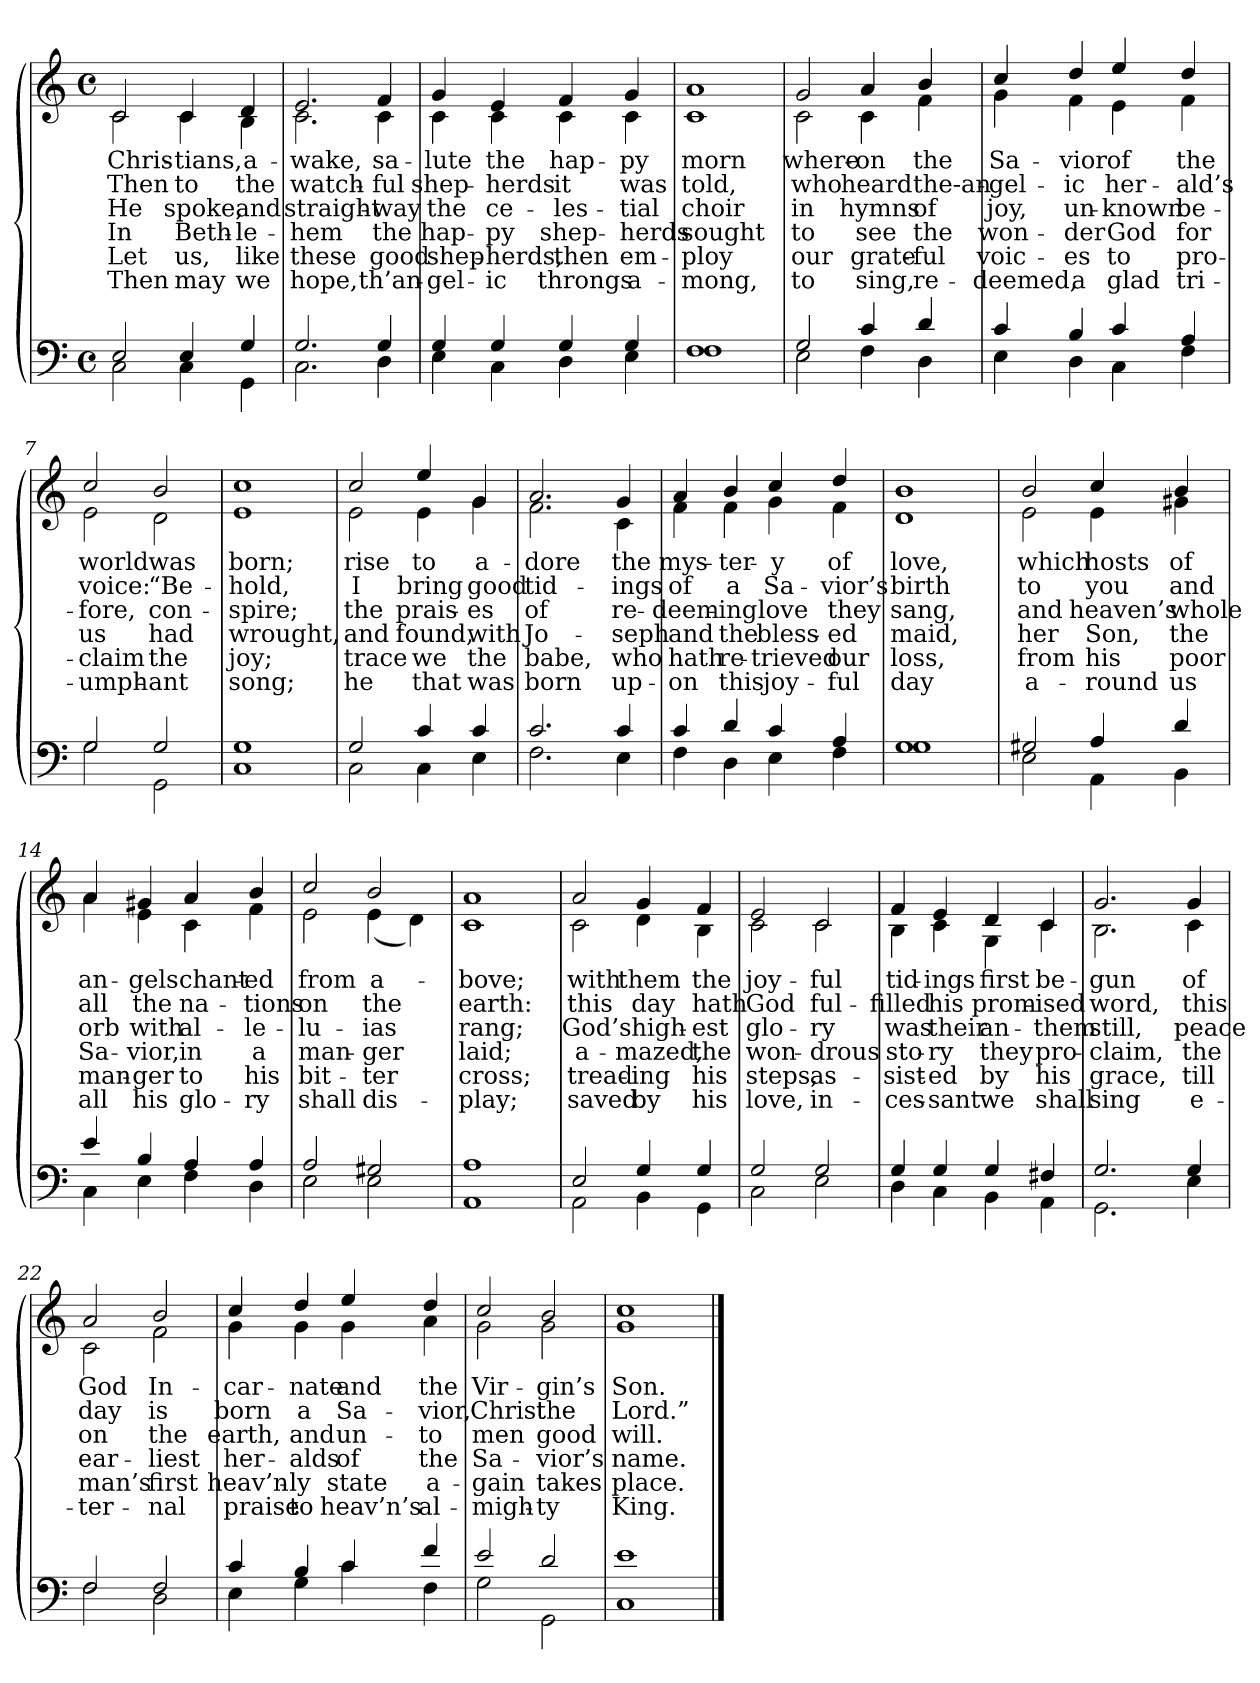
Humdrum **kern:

**kern	**kern	**text	**text	**text	**text	**text	**text
*part2	*part1	*part1	*part1	*part1	*part1	*part1	*part1
*staff2	*staff1	*staff1	*staff1	*staff1	*staff1	*staff1	*staff1
*clefF4	*clefG2	*	*	*	*	*	*
*k[]	*k[]	*	*	*	*	*	*
*M4/4	*M4/4	*	*	*	*	*	*
*met(c)	*met(c)	*	*	*	*	*	*
=1	=1	=1	=1	=1	=1	=1	=1
*^	*	*	*	*	*	*	*
!	!	!LO:TX:b:i:t=Verse	!	!	!	!	!	!
!	!	!	!LO:LY:b	!LO:LY:b	!LO:LY:b	!LO:LY:b	!LO:LY:b	!LO:LY:b
*	*	*^	*	*	*	*	*	*
2E/	2C\	2c/	2c\	Chris-	Then	He	In	Let	Then
!	!	!	!	!LO:LY:b	!LO:LY:b	!LO:LY:b	!LO:LY:b	!LO:LY:b	!LO:LY:b
4E/	4C\	4c/	4c\	-tians,	to	spoke,	Beth-	us,	may
!	!	!	!	!LO:LY:b	!LO:LY:b	!LO:LY:b	!LO:LY:b	!LO:LY:b	!LO:LY:b
4G/	4GG\	4d/	4B\	a-	the	and	-le-	like	we
=2	=2	=2	=2	=2	=2	=2	=2	=2	=2
!	!	!	!	!LO:LY:b	!LO:LY:b	!LO:LY:b	!LO:LY:b	!LO:LY:b	!LO:LY:b
2.G/	2.C\	2.e/	2.c\	-wake,	watch-	straight-	-hem	these	hope,
!	!	!	!	!LO:LY:b	!LO:LY:b	!LO:LY:b	!LO:LY:b	!LO:LY:b	!LO:LY:b
4G/	4D\	4f/	4c\	sa-	-ful	-way	the	good	th’an-
=3	=3	=3	=3	=3	=3	=3	=3	=3	=3
!	!	!	!	!LO:LY:b	!LO:LY:b	!LO:LY:b	!LO:LY:b	!LO:LY:b	!LO:LY:b
4G/	4E\	4g/	4c\	-lute	shep-	the	hap-	shep-	-gel-
!	!	!	!	!LO:LY:b	!LO:LY:b	!LO:LY:b	!LO:LY:b	!LO:LY:b	!LO:LY:b
4G/	4C\	4e/	4c\	the	-herds	ce-	-py	-herds,	-ic
!	!	!	!	!LO:LY:b	!LO:LY:b	!LO:LY:b	!LO:LY:b	!LO:LY:b	!LO:LY:b
4G/	4D\	4f/	4c\	hap-	it	-les-	shep-	then	throngs
!	!	!	!	!LO:LY:b	!LO:LY:b	!LO:LY:b	!LO:LY:b	!LO:LY:b	!LO:LY:b
4G/	4E\	4g/	4c\	-py	was	-tial	-herds	em-	a-
=4	=4	=4	=4	=4	=4	=4	=4	=4	=4
!	!	!	!	!LO:LY:b	!LO:LY:b	!LO:LY:b	!LO:LY:b	!LO:LY:b	!LO:LY:b
1F	1F	1a	1c	morn	told,	choir	sought	-ploy	-mong,
!!LO:LB:g=z	!!
=5	=5	=5	=5	=5	=5	=5	=5	=5	=5
!	!	!	!	!LO:LY:b	!LO:LY:b	!LO:LY:b	!LO:LY:b	!LO:LY:b	!LO:LY:b
2G/	2E\	2g/	2c\	where-	who	in	to	our	to
!	!	!	!	!LO:LY:b	!LO:LY:b	!LO:LY:b	!LO:LY:b	!LO:LY:b	!LO:LY:b
4c/	4F\	4a/	4c\	-on	heard	hymns	see	grate-	sing,
!	!	!	!	!LO:LY:b	!LO:LY:b	!LO:LY:b	!LO:LY:b	!LO:LY:b	!LO:LY:b
4d/	4D\	4b/	4f\	the	the-an-	of	the	-ful	re-
=6	=6	=6	=6	=6	=6	=6	=6	=6	=6
!	!	!	!	!LO:LY:b	!LO:LY:b	!LO:LY:b	!LO:LY:b	!LO:LY:b	!LO:LY:b
4c/	4E\	4cc/	4g\	Sa-	-gel-	joy,	won-	voic-	-deemed,
!	!	!	!	!LO:LY:b	!LO:LY:b	!LO:LY:b	!LO:LY:b	!LO:LY:b	!LO:LY:b
4B/	4D\	4dd/	4f\	-vior	-ic	un-	-der	-es	a
!	!	!	!	!LO:LY:b	!LO:LY:b	!LO:LY:b	!LO:LY:b	!LO:LY:b	!LO:LY:b
4c/	4C\	4ee/	4e\	of	her-	-known	God	to	glad
!	!	!	!	!LO:LY:b	!LO:LY:b	!LO:LY:b	!LO:LY:b	!LO:LY:b	!LO:LY:b
4A/	4F\	4dd/	4f\	the	-ald’s	be-	for	pro-	tri-
=7	=7	=7	=7	=7	=7	=7	=7	=7	=7
!	!	!	!	!LO:LY:b	!LO:LY:b	!LO:LY:b	!LO:LY:b	!LO:LY:b	!LO:LY:b
2G/	2G\	2cc/	2e\	world	voice:	-fore,	us	-claim	-umph-
!	!	!	!	!LO:LY:b	!LO:LY:b	!LO:LY:b	!LO:LY:b	!LO:LY:b	!LO:LY:b
2G/	2GG\	2b/	2d\	was	“Be-	con-	had	the	-ant
=8	=8	=8	=8	=8	=8	=8	=8	=8	=8
!	!	!	!	!LO:LY:b	!LO:LY:b	!LO:LY:b	!LO:LY:b	!LO:LY:b	!LO:LY:b
1G	1C	1cc	1e	born;	-hold,	-spire;	wrought,	joy;	song;
!!LO:LB:g=z	!!
=9	=9	=9	=9	=9	=9	=9	=9	=9	=9
!	!	!	!	!LO:LY:b	!LO:LY:b	!LO:LY:b	!LO:LY:b	!LO:LY:b	!LO:LY:b
2G/	2C\	2cc/	2e\	rise	I	the	and	trace	he
!	!	!	!	!LO:LY:b	!LO:LY:b	!LO:LY:b	!LO:LY:b	!LO:LY:b	!LO:LY:b
4c/	4C\	4ee/	4e\	to	bring	prais-	found,	we	that
!	!	!	!	!LO:LY:b	!LO:LY:b	!LO:LY:b	!LO:LY:b	!LO:LY:b	!LO:LY:b
4c/	4E\	4g/	4g\	a-	good	-es	with	the	was
=10	=10	=10	=10	=10	=10	=10	=10	=10	=10
!	!	!	!	!LO:LY:b	!LO:LY:b	!LO:LY:b	!LO:LY:b	!LO:LY:b	!LO:LY:b
2.c/	2.F\	2.a/	2.f\	-dore	tid-	of	Jo-	babe,	born
!	!	!	!	!LO:LY:b	!LO:LY:b	!LO:LY:b	!LO:LY:b	!LO:LY:b	!LO:LY:b
4c/	4E\	4g/	4c\	the	-ings	re-	-seph	who	up-
=11	=11	=11	=11	=11	=11	=11	=11	=11	=11
!	!	!	!	!LO:LY:b	!LO:LY:b	!LO:LY:b	!LO:LY:b	!LO:LY:b	!LO:LY:b
4c/	4F\	4a/	4f\	mys-	of	-deem-	and	hath	-on
!	!	!	!	!LO:LY:b	!LO:LY:b	!LO:LY:b	!LO:LY:b	!LO:LY:b	!LO:LY:b
4d/	4D\	4b/	4f\	-ter-	a	-ing	the	re-	this
!	!	!	!	!LO:LY:b	!LO:LY:b	!LO:LY:b	!LO:LY:b	!LO:LY:b	!LO:LY:b
4c/	4E\	4cc/	4g\	-y	Sa-	love	bless-	-trieved	joy-
!	!	!	!	!LO:LY:b	!LO:LY:b	!LO:LY:b	!LO:LY:b	!LO:LY:b	!LO:LY:b
4A/	4F\	4dd/	4f\	of	-vior’s	they	-ed	our	-ful
=12	=12	=12	=12	=12	=12	=12	=12	=12	=12
!	!	!	!	!LO:LY:b	!LO:LY:b	!LO:LY:b	!LO:LY:b	!LO:LY:b	!LO:LY:b
1G	1G	1b	1d	love,	birth	sang,	maid,	loss,	day
!!LO:LB:g=z	!!
=13	=13	=13	=13	=13	=13	=13	=13	=13	=13
!	!	!	!	!LO:LY:b	!LO:LY:b	!LO:LY:b	!LO:LY:b	!LO:LY:b	!LO:LY:b
2G#X/	2E\	2b/	2e\	which	to	and	her	from	a-
!	!	!	!	!LO:LY:b	!LO:LY:b	!LO:LY:b	!LO:LY:b	!LO:LY:b	!LO:LY:b
4A/	4AA\	4cc/	4e\	hosts	you	heaven’s	Son,	his	-round
!	!	!	!	!LO:LY:b	!LO:LY:b	!LO:LY:b	!LO:LY:b	!LO:LY:b	!LO:LY:b
4d/	4BB\	4b/	4g#X\	of	and	whole	the	poor	us
=14	=14	=14	=14	=14	=14	=14	=14	=14	=14
!	!	!	!	!LO:LY:b	!LO:LY:b	!LO:LY:b	!LO:LY:b	!LO:LY:b	!LO:LY:b
4e/	4C\	4a/	4a\	an-	all	orb	Sa-	man-	all
!	!	!	!	!LO:LY:b	!LO:LY:b	!LO:LY:b	!LO:LY:b	!LO:LY:b	!LO:LY:b
4B/	4E\	4g#X/	4e\	-gels	the	with	-vior,	-ger	his
!	!	!	!	!LO:LY:b	!LO:LY:b	!LO:LY:b	!LO:LY:b	!LO:LY:b	!LO:LY:b
4A/	4F\	4a/	4c\	chant-	na-	al-	in	to	glo-
!	!	!	!	!LO:LY:b	!LO:LY:b	!LO:LY:b	!LO:LY:b	!LO:LY:b	!LO:LY:b
4A/	4D\	4b/	4f\	-ed	-tions	-le-	a	his	-ry
=15	=15	=15	=15	=15	=15	=15	=15	=15	=15
!	!	!	!	!LO:LY:b	!LO:LY:b	!LO:LY:b	!LO:LY:b	!LO:LY:b	!LO:LY:b
2A/	2E\	2cc/	2e\	from	on	-lu-	man-	bit-	shall
!	!	!	!	!LO:LY:b	!LO:LY:b	!LO:LY:b	!LO:LY:b	!LO:LY:b	!LO:LY:b
2G#X/	2E\	2b/	(<4e\	a-	the	-ias	-ger	-ter	dis-
.	.	.	4d\)	.	.	.	.	.	.
=16	=16	=16	=16	=16	=16	=16	=16	=16	=16
!	!	!	!	!LO:LY:b	!LO:LY:b	!LO:LY:b	!LO:LY:b	!LO:LY:b	!LO:LY:b
1A	1AA	1a	1c	-bove;	earth:	rang;	laid;	cross;	-play;
!!LO:LB:g=z	!!
=17	=17	=17	=17	=17	=17	=17	=17	=17	=17
!	!	!	!	!LO:LY:b	!LO:LY:b	!LO:LY:b	!LO:LY:b	!LO:LY:b	!LO:LY:b
2E/	2AA\	2a/	2c\	with	this	God’s	a-	tread-	saved
!	!	!	!	!LO:LY:b	!LO:LY:b	!LO:LY:b	!LO:LY:b	!LO:LY:b	!LO:LY:b
4G/	4BB\	4g/	4d\	them	day	high-	-mazed,	-ing	by
!	!	!	!	!LO:LY:b	!LO:LY:b	!LO:LY:b	!LO:LY:b	!LO:LY:b	!LO:LY:b
4G/	4GG\	4f/	4B\	the	hath	-est	the	his	his
=18	=18	=18	=18	=18	=18	=18	=18	=18	=18
!	!	!	!	!LO:LY:b	!LO:LY:b	!LO:LY:b	!LO:LY:b	!LO:LY:b	!LO:LY:b
2G/	2C\	2e/	2c\	joy-	God	glo-	won-	steps,	love,
!	!	!	!	!LO:LY:b	!LO:LY:b	!LO:LY:b	!LO:LY:b	!LO:LY:b	!LO:LY:b
2G/	2E\	2c/	2c\	-ful	ful-	-ry	-drous	as-	in-
=19	=19	=19	=19	=19	=19	=19	=19	=19	=19
!	!	!	!	!LO:LY:b	!LO:LY:b	!LO:LY:b	!LO:LY:b	!LO:LY:b	!LO:LY:b
4G/	4D\	4f/	4B\	tid-	-filled	was	sto-	-sist-	-ces-
!	!	!	!	!LO:LY:b	!LO:LY:b	!LO:LY:b	!LO:LY:b	!LO:LY:b	!LO:LY:b
4G/	4C\	4e/	4c\	-ings	his	their	-ry	-ed	-sant
!	!	!	!	!LO:LY:b	!LO:LY:b	!LO:LY:b	!LO:LY:b	!LO:LY:b	!LO:LY:b
4G/	4BB\	4d/	4G\	first	prom-	an-	they	by	we
!	!	!	!	!LO:LY:b	!LO:LY:b	!LO:LY:b	!LO:LY:b	!LO:LY:b	!LO:LY:b
4F#X/	4AA\	4c/	4c\	be-	-ised	-them	pro-	his	shall
=20	=20	=20	=20	=20	=20	=20	=20	=20	=20
!	!	!	!	!LO:LY:b	!LO:LY:b	!LO:LY:b	!LO:LY:b	!LO:LY:b	!LO:LY:b
2.G/	2.GG\	2.g/	2.B\	-gun	word,	still,	-claim,	grace,	sing
!!LO:LB:g=z	!!
=21-	=21-	=21-	=21-	=21-	=21-	=21-	=21-	=21-	=21-
!	!	!	!	!LO:LY:b	!LO:LY:b	!LO:LY:b	!LO:LY:b	!LO:LY:b	!LO:LY:b
4G/	4E\	4g/	4c\	of	this	peace	the	till	e-
=22	=22	=22	=22	=22	=22	=22	=22	=22	=22
!	!	!	!	!LO:LY:b	!LO:LY:b	!LO:LY:b	!LO:LY:b	!LO:LY:b	!LO:LY:b
2F/	2F\	2a/	2c\	God	day	on	ear-	man’s	-ter-
!	!	!	!	!LO:LY:b	!LO:LY:b	!LO:LY:b	!LO:LY:b	!LO:LY:b	!LO:LY:b
2F/	2D\	2b/	2f\	In-	is	the	-liest	first	-nal
=23	=23	=23	=23	=23	=23	=23	=23	=23	=23
!	!	!	!	!LO:LY:b	!LO:LY:b	!LO:LY:b	!LO:LY:b	!LO:LY:b	!LO:LY:b
4c/	4E\	4cc/	4g\	-car-	born	earth,	her-	heav’n-	praise
!	!	!	!	!LO:LY:b	!LO:LY:b	!LO:LY:b	!LO:LY:b	!LO:LY:b	!LO:LY:b
4B/	4G\	4dd/	4g\	-nate	a	and	-alds	-ly	to
!	!	!	!	!LO:LY:b	!LO:LY:b	!LO:LY:b	!LO:LY:b	!LO:LY:b	!LO:LY:b
4c/	4c\	4ee/	4g\	and	Sa-	un-	of	state	heav’n’s
!	!	!	!	!LO:LY:b	!LO:LY:b	!LO:LY:b	!LO:LY:b	!LO:LY:b	!LO:LY:b
4f/	4F\	4dd/	4a\	the	-vior,	-to	the	a-	al-
=24	=24	=24	=24	=24	=24	=24	=24	=24	=24
!	!	!	!	!LO:LY:b	!LO:LY:b	!LO:LY:b	!LO:LY:b	!LO:LY:b	!LO:LY:b
2e/	2G\	2cc/	2g\	Vir-	Christ	men	Sa-	-gain	-migh-
!	!	!	!	!LO:LY:b	!LO:LY:b	!LO:LY:b	!LO:LY:b	!LO:LY:b	!LO:LY:b
2d/	2GG\	2b/	2g\	-gin’s	the	good	-vior’s	takes	-ty
=25	=25	=25	=25	=25	=25	=25	=25	=25	=25
!	!	!	!	!LO:LY:b	!LO:LY:b	!LO:LY:b	!LO:LY:b	!LO:LY:b	!LO:LY:b
1e	1C	1cc	1g	Son.	Lord.”	will.	name.	place.	King.
*v	*v	*	*	*	*	*	*	*	*
*	*v	*v	*	*	*	*	*	*
==	==	==	==	==	==	==	==
*-	*-	*-	*-	*-	*-	*-	*-
